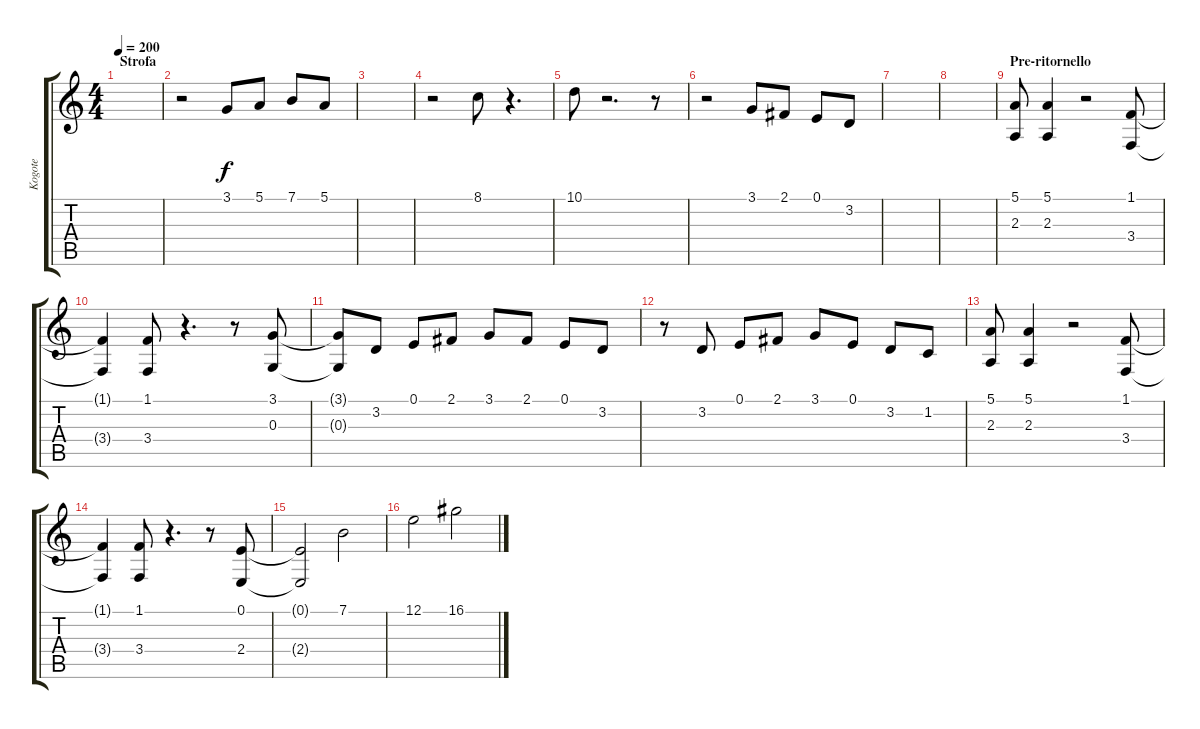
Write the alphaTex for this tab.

\track ("Kogote" "Kogote") {instrument brasssection}
\staff {score tabs}
\tuning (E4 B3 G3 D3 A2 E2) {hide}
\ts (4 4)
\section ("" "Strofa")
\tempo 200
\clef g2
\ks c
|
r.2 3.1.8 5.1.8 7.1.8 5.1.8 |
|
r.2 8.1.8 r.4{d} |
10.1.8 r.2{d} r.8 |
r.2 3.1.8 2.1.8 0.1.8 3.2.8 |
|
|
\section ("" "Pre-ritornello")
(5.1 2.3).8 (5.1 2.3).4 r.2 (1.1 3.4).8 |
(1.1{t} 3.4{t}).4 (1.1 3.4).8 r.4{d} r.8 (3.1 0.3).8 |
(3.1{t} 0.3{t}).8 3.2.8 0.1.8 2.1.8 3.1.8 2.1.8 0.1.8 3.2.8 |
r.8 3.2.8 0.1.8 2.1.8 3.1.8 0.1.8 3.2.8 1.2.8 |
(5.1 2.3).8 (5.1 2.3).4 r.2 (1.1 3.4).8 |
(1.1{t} 3.4{t}).4 (1.1 3.4).8 r.4{d} r.8 (0.1 2.4).8 |
(0.1{t} 2.4{t}).2 7.1.2 |
12.1.2 16.1.2
